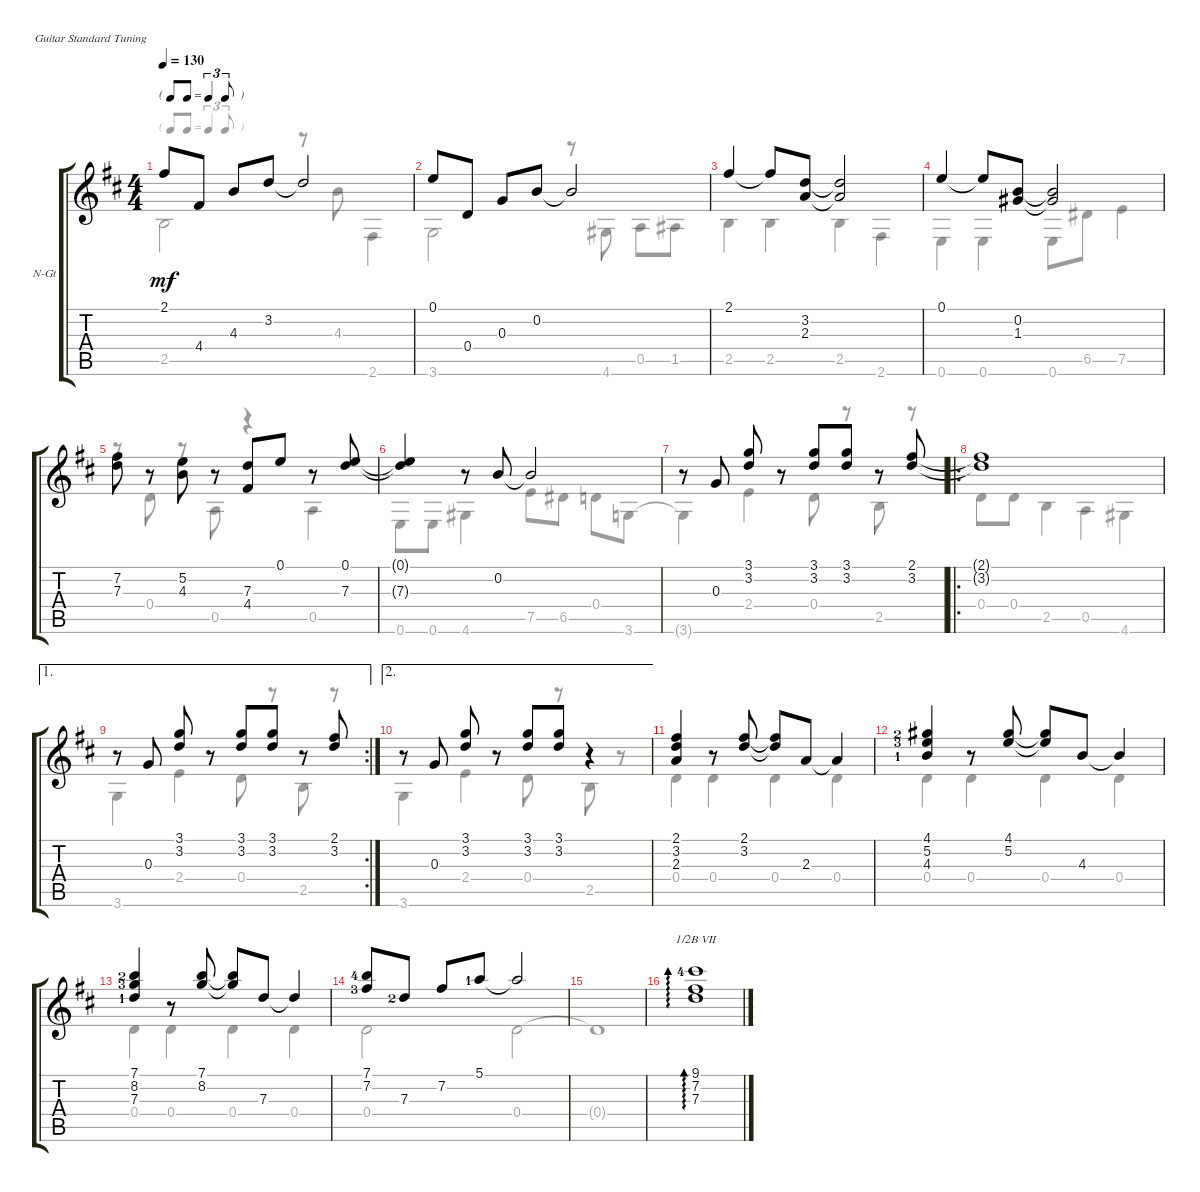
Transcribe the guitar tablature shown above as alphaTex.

\defaultSystemsLayout 4
\bracketExtendMode groupsimilarinstruments
\firstSystemTrackNameOrientation horizontal
\otherSystemsTrackNameOrientation horizontal
\track ("Nylon Guitar" "N-Gt") {instrument acousticguitarnylon}
\staff {score tabs}
\tuning (E4 B3 G3 D3 A2 E2)
\voice
\ts (4 4)
\tf triplet8th
\tempo 130
\clef g2
\ks d
2.1.8{dy mf} 4.4.8 4.3.8 3.2.8 3.2{t}.2 |
0.1.8 0.4.8 0.3.8 0.2.8 0.2{t}.2 |
2.1.4 2.1{t}.8 (3.2 2.3).8 (3.2{t} 2.3{t}).2 |
0.1.4 0.1{t}.8 (0.2 1.3).8 (0.2{t} 1.3{t}).2 |
(7.2 7.3).8{beam invert} r.8 (5.2 4.3).8{beam invert} r.8 (7.3 4.4).8 0.1.8 r.8 (0.1 7.3).8 |
(0.1{t} 7.3{t}).4 r.8 0.2.8 0.2{t}.2 |
r.8 0.3.8 (3.1 3.2).8 r.8 (3.1 3.2).8 (3.1 3.2).8 r.8 (2.1 3.2).8 |
\ro
(2.1{t} 3.2{t}).1 |
\ae 1
\rc 2
r.8 0.3.8 (3.1 3.2).8 r.8 (3.1 3.2).8 (3.1 3.2).8 r.8 (2.1 3.2).8 |
\ae 2
r.8 0.3.8 (3.1 3.2).8 r.8 (3.1 3.2).8 (3.1 3.2).8 r.4 |
(2.1 3.2 2.3).4 r.8 (2.1 3.2).8 (2.1{t} 3.2{t}).8 2.3.8 2.3{t}.4 |
(4.1{lf 3} 5.2{lf 4} 4.3{lf 2}).4 r.8 (4.1 5.2).8 (4.1{t} 5.2{t}).8 4.3.8 4.3{t}.4 |
(7.1{lf 3} 8.2{lf 4} 7.3{lf 2}).4 r.8 (7.1 8.2).8 (7.1{t} 8.2{t}).8 7.3.8 7.3{t}.4 |
(7.1{lf 5} 7.2{lf 4}).8 7.3{lf 3}.8 7.2.8 5.1{lf 2}.8 5.1{t}.2 |
|
(7.3 7.2 9.1{lf 5}).1{ad 0 barre (7 half)}
\voice
\clef g2
\ottava regular
\simile none
\ks d
2.5.2{dy mf} r.8 4.3.8 2.6.4 |
3.6.2 r.8 4.6.8 0.5.8 1.5.8 |
2.5.4 2.5.4 2.5.4 2.6.4 |
0.6.4 0.6.4 0.6.8 6.5.8 7.5.4 |
r.8 0.4.8 r.8 0.5.8 r.4 0.5.4 |
0.6.8 0.6.8 4.6.4 7.5.8 6.5.8 0.4.8 3.6.8 |
3.6{t}.4 2.4.4 0.4.8 r.8 2.5.8 r.8 |
0.4.8 0.4.8 2.5.4 0.5.4 4.6.4 |
3.6.4 2.4.4 0.4.8 r.8 2.5.8 r.8 |
3.6.4 2.4.4 0.4.8 r.8 2.5.8 r.8 |
0.4.4 0.4.4 0.4.4 0.4.4 |
0.4.4 0.4.4 0.4.4 0.4.4 |
0.4.4 0.4.4 0.4.4 0.4.4 |
0.4.2 0.4.2 |
0.4{t}.1 |
